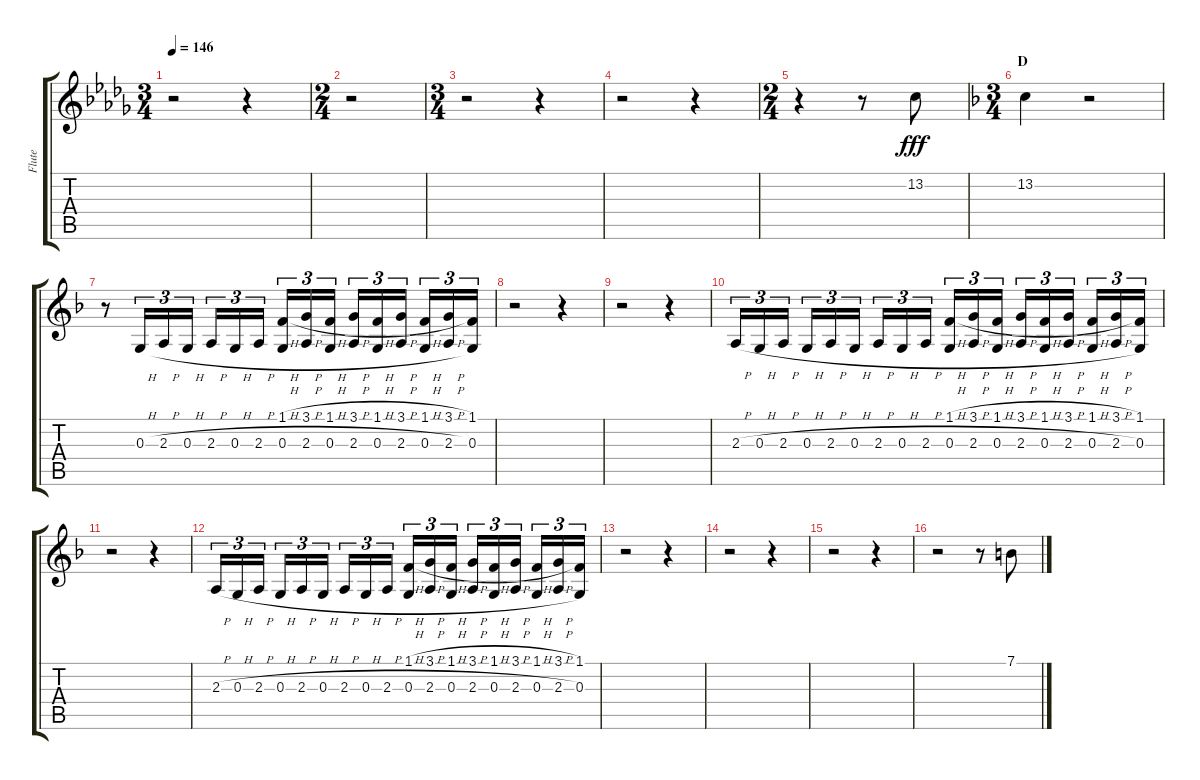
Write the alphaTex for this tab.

\track ("Flute" "Flute") {instrument flute}
\staff {score tabs}
\tuning (E4 B3 G3 D3 A2 E2) {hide}
\ts (3 4)
\tempo 146
\clef g2
\ks db
r.2{dy f} r.4 |
\ts (2 4)
r.2 |
\ts (3 4)
r.2 r.4 |
r.2 r.4 |
\ts (2 4)
r.4 r.8 13.2.8{dy fff} |
\ts (3 4)
\section ("" "D")
\ks f
13.2.4 r.2 |
r.8 0.3{h}.16{tu (3 2)} 2.3{h}.16{tu (3 2)} 0.3{h}.16{tu (3 2)} 2.3{h}.16{tu (3 2)} 0.3{h}.16{tu (3 2)} 2.3{h}.16{tu (3 2)} (1.1{h} 0.3{h}).16{tu (3 2)} (3.1{h} 2.3{h}).16{tu (3 2)} (1.1{h} 0.3{h}).16{tu (3 2)} (3.1{h} 2.3{h}).16{tu (3 2)} (1.1{h} 0.3{h}).16{tu (3 2)} (3.1{h} 2.3{h}).16{tu (3 2)} (1.1{h} 0.3{h}).16{tu (3 2)} (3.1{h} 2.3{h}).16{tu (3 2)} (1.1 0.3).16{tu (3 2)} |
r.2 r.4 |
r.2 r.4 |
2.3{h}.16{tu (3 2)} 0.3{h}.16{tu (3 2)} 2.3{h}.16{tu (3 2)} 0.3{h}.16{tu (3 2)} 2.3{h}.16{tu (3 2)} 0.3{h}.16{tu (3 2)} 2.3{h}.16{tu (3 2)} 0.3{h}.16{tu (3 2)} 2.3{h}.16{tu (3 2)} (1.1{h} 0.3{h}).16{tu (3 2)} (3.1{h} 2.3{h}).16{tu (3 2)} (1.1{h} 0.3{h}).16{tu (3 2)} (3.1{h} 2.3{h}).16{tu (3 2)} (1.1{h} 0.3{h}).16{tu (3 2)} (3.1{h} 2.3{h}).16{tu (3 2)} (1.1{h} 0.3{h}).16{tu (3 2)} (3.1{h} 2.3{h}).16{tu (3 2)} (1.1 0.3).16{tu (3 2)} |
r.2 r.4 |
2.3{h}.16{tu (3 2)} 0.3{h}.16{tu (3 2)} 2.3{h}.16{tu (3 2)} 0.3{h}.16{tu (3 2)} 2.3{h}.16{tu (3 2)} 0.3{h}.16{tu (3 2)} 2.3{h}.16{tu (3 2)} 0.3{h}.16{tu (3 2)} 2.3{h}.16{tu (3 2)} (1.1{h} 0.3{h}).16{tu (3 2)} (3.1{h} 2.3{h}).16{tu (3 2)} (1.1{h} 0.3{h}).16{tu (3 2)} (3.1{h} 2.3{h}).16{tu (3 2)} (1.1{h} 0.3{h}).16{tu (3 2)} (3.1{h} 2.3{h}).16{tu (3 2)} (1.1{h} 0.3{h}).16{tu (3 2)} (3.1{h} 2.3{h}).16{tu (3 2)} (1.1 0.3).16{tu (3 2)} |
r.2 r.4 |
r.2 r.4 |
r.2 r.4 |
r.2 r.8 7.1.8
